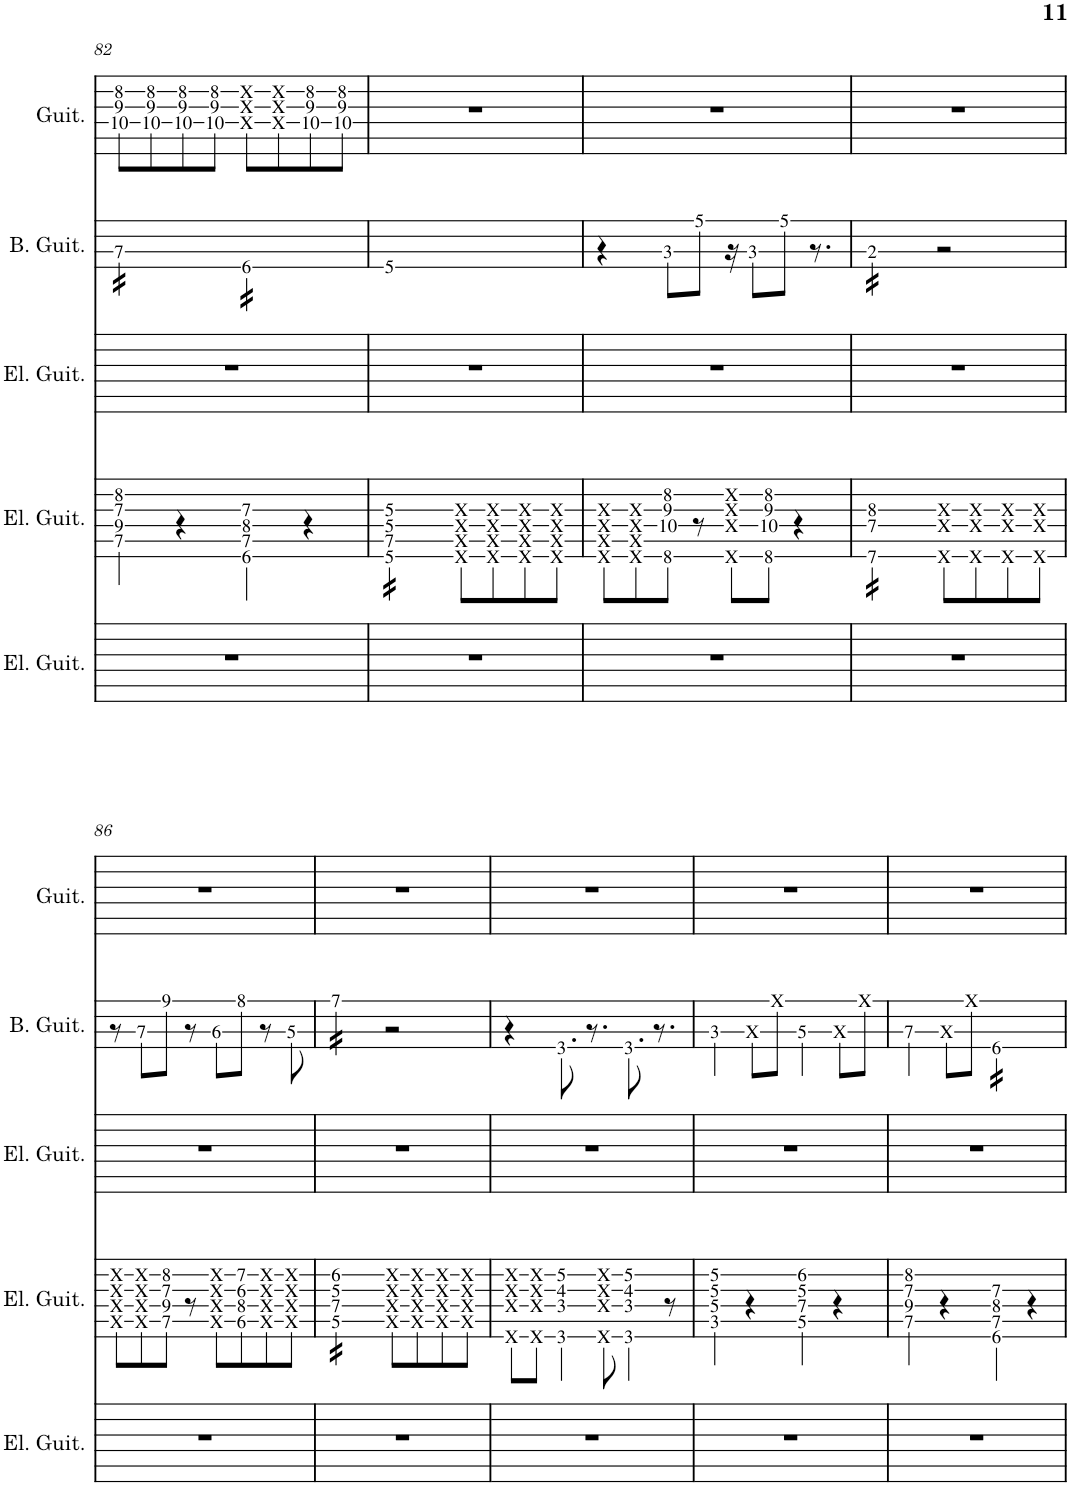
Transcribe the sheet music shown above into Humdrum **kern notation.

**kern	**kern	**kern	**kern	**kern
*part5	*part4	*part3	*part2	*part1
*staff5	*staff4	*staff3	*staff2	*staff1
*I"Electric Guitar	*I"Electric Guitar	*I"Electric Guitar	*I"Bass Guitar	*I"Guitar
*I'El. Guit.	*I'El. Guit.	*I'El. Guit.	*I'B. Guit.	*I'Guit.
!!LO:PB:g=z
*clefG2	*clefG2	*clefG2	*clefF4	*clefG2
*Trd7c12	*Trd7c12	*Trd7c12	*Trd7c12	*Trd7c12
*k[]	*k[]	*k[]	*k[]	*k[]
*M4/4	*M4/4	*M4/4	*M4/4	*M4/4
=82	=82	=82	=82	=82
1r	4e\ 4b\ 4dd\ 4gg\	1r	2E\	8cc\ 8ee\ 8gg\L
.	.	.	.	8cc\ 8ee\ 8gg\
.	4r	.	.	8cc\ 8ee\ 8gg\
.	.	.	.	8cc\ 8ee\ 8gg\J
.	4B-X\ 4e\ 4b-X\ 4dd\	.	2BB-X\	8cc\ 8ee\ 8gg\L
.	.	.	.	8cc\ 8ee\ 8gg\
.	4r	.	.	8cc\ 8ee\ 8gg\
.	.	.	.	8cc\ 8ee\ 8gg\J
=83	=83	=83	=83	=83
1r	2A\ 2e\ 2g\ 2cc\	1r	1AA	1r
.	8A\ 8e\ 8g\ 8cc\L	.	.	.
.	8A\ 8e\ 8g\ 8cc\	.	.	.
.	8A\ 8e\ 8g\ 8cc\	.	.	.
.	8A\ 8e\ 8g\ 8cc\J	.	.	.
=84	=84	=84	=84	=84
1r	8A\ 8e\ 8a\ 8cc\L	1r	4r	1r
.	8A\ 8e\ 8a\ 8cc\	.	.	.
.	8c\ 8cc\ 8ee\ 8gg\J	.	8C\L	.
.	8r	.	8c\J	.
.	8c\ 8cc\ 8ee\ 8gg\L	.	16r	.
.	.	.	8C\L	.
.	8c\ 8cc\ 8ee\ 8gg\J	.	.	.
.	.	.	8c\J	.
.	4r	.	.	.
.	.	.	8.r	.
=85	=85	=85	=85	=85
1r	2B\ 2a\ 2ee-X\	1r	2BB\	1r
.	8B\ 8a\ 8ee-\L	.	2r	.
.	8B\ 8a\ 8ee-\	.	.	.
.	8B\ 8a\ 8ee-\	.	.	.
.	8B\ 8a\ 8ee-\J	.	.	.
!!LO:LB:g=z
=86	=86	=86	=86	=86
1r	8B\ 8f#X\ 8a\ 8ee-X\L	1r	8r	1r
.	8B\ 8f#\ 8a\ 8ee-\	.	8E\L	.
.	8e\ 8b\ 8dd\ 8gg\J	.	8e\J	.
.	8r	.	8r	.
.	8e\ 8b\ 8dd\ 8gg\L	.	8E-X\L	.
.	8e-X\ 8b-X\ 8cc#X\ 8ff#X\	.	8e-X\J	.
.	8e-\ 8b-\ 8cc#\ 8ff#\	.	8r	.
.	8e-\ 8b-\ 8cc#\ 8ff#\J	.	8D\	.
=87	=87	=87	=87	=87
1r	2d\ 2a\ 2cc\ 2ff\	1r	2d\	1r
.	8d\ 8a\ 8cc\ 8ff\L	.	2r	.
.	8d\ 8a\ 8cc\ 8ff\	.	.	.
.	8d\ 8a\ 8cc\ 8ff\	.	.	.
.	8d\ 8a\ 8cc\ 8ff\J	.	.	.
=88	=88	=88	=88	=88
1r	8G\ 8g\ 8b\ 8ee\L	1r	4r	1r
.	8G\ 8g\ 8b\ 8ee\J	.	.	.
.	4G\ 4f\ 4b\ 4ee\	.	8.GG\	.
.	.	.	8.r	.
.	8G\ 8g\ 8b\ 8ee\	.	.	.
.	4G\ 4f\ 4b\ 4ee\	.	8.GG\	.
.	.	.	8.r	.
.	8r	.	.	.
=89	=89	=89	=89	=89
1r	4c\ 4g\ 4cc\ 4ee\	1r	4C\	1r
.	4r	.	8AA\L	.
.	.	.	8c\J	.
.	4d\ 4a\ 4cc\ 4ff\	.	4D\	.
.	4r	.	8D\L	.
.	.	.	8d\J	.
=90	=90	=90	=90	=90
1r	4e\ 4b\ 4dd\ 4gg\	1r	4E\	1r
.	4r	.	8E\L	.
.	.	.	8e\J	.
.	4B-X\ 4e\ 4b-X\ 4dd\	.	2BB-X\	.
.	4r	.	.	.
=	=	=	=	=
*-	*-	*-	*-	*-
